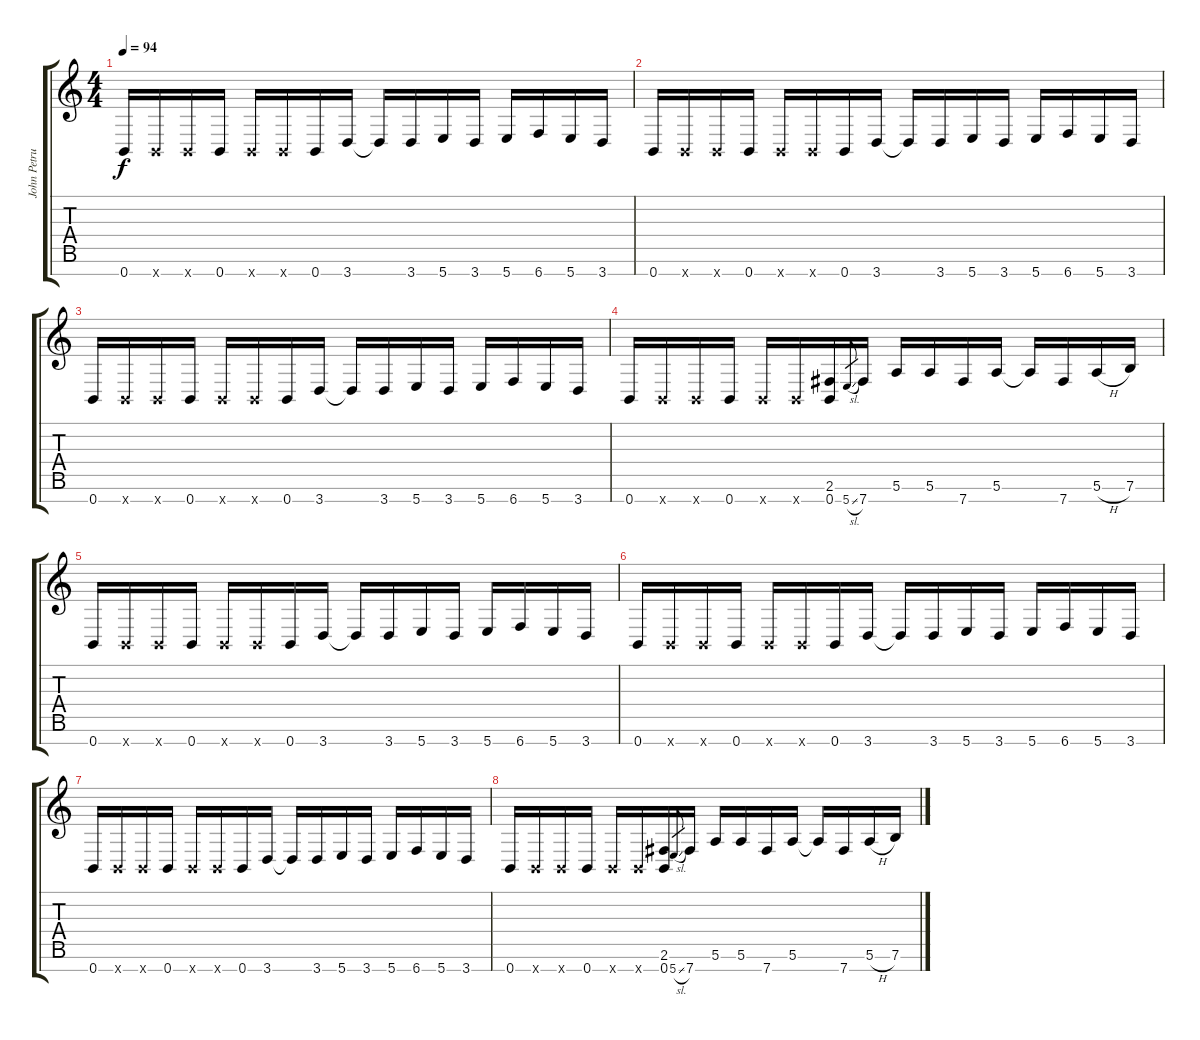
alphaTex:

\track ("John Petrucci - 7 Strings Guitar" "John Petru") {instrument distortionguitar}
\staff {score tabs}
\tuning (E4 B3 G3 D3 A2 E2 B1) {hide}
\ts (4 4)
\tempo 94
\clef g2
\ks c
0.7.16{dy f} 0.7{x}.16 0.7{x}.16 0.7.16 0.7{x}.16 0.7{x}.16 0.7.16 3.7.16 3.7{t}.16 3.7.16 5.7.16 3.7.16 5.7.16 6.7.16 5.7.16 3.7.16 |
0.7.16 0.7{x}.16 0.7{x}.16 0.7.16 0.7{x}.16 0.7{x}.16 0.7.16 3.7.16 3.7{t}.16 3.7.16 5.7.16 3.7.16 5.7.16 6.7.16 5.7.16 3.7.16 |
0.7.16 0.7{x}.16 0.7{x}.16 0.7.16 0.7{x}.16 0.7{x}.16 0.7.16 3.7.16 3.7{t}.16 3.7.16 5.7.16 3.7.16 5.7.16 6.7.16 5.7.16 3.7.16 |
0.7.16 0.7{x}.16 0.7{x}.16 0.7.16 0.7{x}.16 0.7{x}.16 (2.6 0.7).16 5.7{sl}.8{gr} 7.7.16 5.6.16 5.6.16 7.7.16 5.6.16 5.6{t}.16 7.7.16 5.6{h}.16 7.6.16 |
0.7.16 0.7{x}.16 0.7{x}.16 0.7.16 0.7{x}.16 0.7{x}.16 0.7.16 3.7.16 3.7{t}.16 3.7.16 5.7.16 3.7.16 5.7.16 6.7.16 5.7.16 3.7.16 |
0.7.16 0.7{x}.16 0.7{x}.16 0.7.16 0.7{x}.16 0.7{x}.16 0.7.16 3.7.16 3.7{t}.16 3.7.16 5.7.16 3.7.16 5.7.16 6.7.16 5.7.16 3.7.16 |
0.7.16 0.7{x}.16 0.7{x}.16 0.7.16 0.7{x}.16 0.7{x}.16 0.7.16 3.7.16 3.7{t}.16 3.7.16 5.7.16 3.7.16 5.7.16 6.7.16 5.7.16 3.7.16 |
0.7.16 0.7{x}.16 0.7{x}.16 0.7.16 0.7{x}.16 0.7{x}.16 (2.6 0.7).16 5.7{sl}.8{gr} 7.7.16 5.6.16 5.6.16 7.7.16 5.6.16 5.6{t}.16 7.7.16 5.6{h}.16 7.6.16
